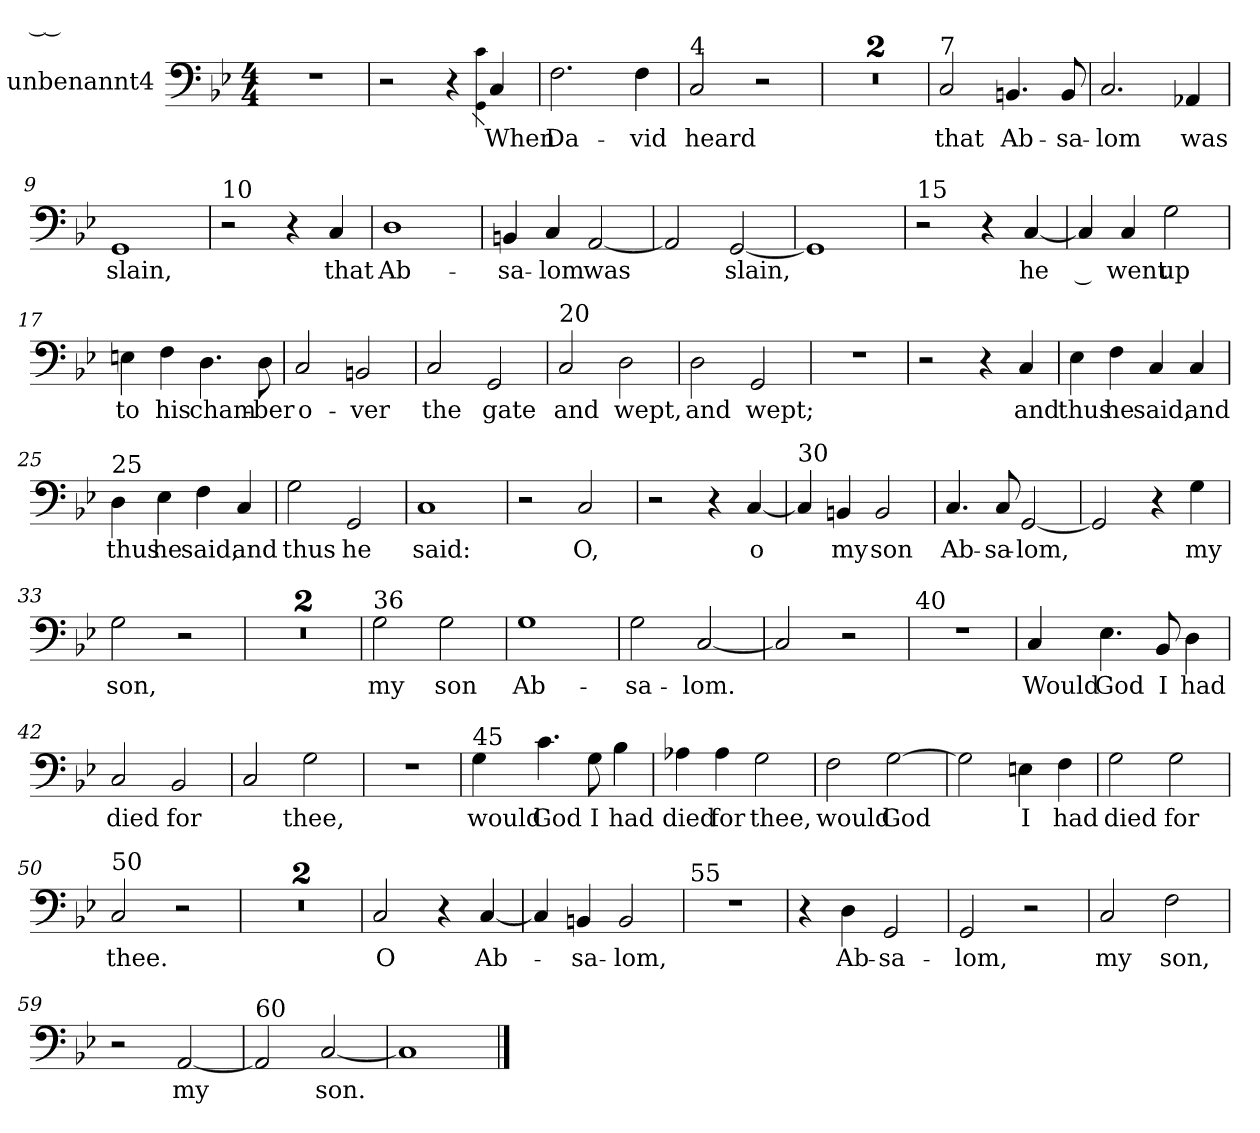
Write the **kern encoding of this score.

**kern	**text
*part1	*part1
*staff1	*staff1
*I"unbenannt4	*
*clefF4	*
*k[b-e-]	*
*M4/4	*
=1	=1
1r	.
=2	=2
2r	.
4r	.
4qGG 4qc	.
!	!LO:LY:b
4C/	When
=3	=3
!	!LO:LY:b
2.F\	Da-
!	!LO:LY:b
4F\	vid
=4	=4
!LO:TX:a:t=4	!
!	!LO:LY:b
2C/	heard
2r	.
=5	=5
1r	.
=6	=6
1r	.
=7	=7
!LO:TX:a:t=7	!
!	!LO:LY:b
2C/	that
!	!LO:LY:b
4.BBn/	Ab-
!	!LO:LY:b
8BB/	sa-
=8	=8
!	!LO:LY:b
2.C/	lom
!	!LO:LY:b
4AA-X/	was
!!LO:LB:g=z
=9	=9
!	!LO:LY:b
1GG	slain,
=10	=10
!LO:TX:a:t=10	!
2r	.
4r	.
!	!LO:LY:b
4C/	that
=11	=11
!	!LO:LY:b
1D	Ab-
=12	=12
!	!LO:LY:b
4BBn/	sa-
!	!LO:LY:b
4C/	lom
!	!LO:LY:b
[2AA/	was
=13	=13
2AA/]	.
!	!LO:LY:b
[2GG/	slain,
=14	=14
1GG]	.
=15	=15
!LO:TX:a:t=15	!
2r	.
4r	.
!	!LO:LY:b
[4C/	he
!!LO:LB:g=z
=16	=16
!	!LO:LY:b
4C/]	__
!	!LO:LY:b
4C/	went
!	!LO:LY:b
2G\	up
=17	=17
!	!LO:LY:b
4En\	to
!	!LO:LY:b
4F\	his
!	!LO:LY:b
4.D\	cham-
!	!LO:LY:b
8D\	ber
=18	=18
!	!LO:LY:b
2C/	o-
!	!LO:LY:b
2BBn/	ver
=19	=19
!	!LO:LY:b
2C/	the
!	!LO:LY:b
2GG/	gate
=20	=20
!LO:TX:a:t=20	!
!	!LO:LY:b
2C/	and
!	!LO:LY:b
2D\	wept,
=21	=21
!	!LO:LY:b
2D\	and
!	!LO:LY:b
2GG/	wept;
!!LO:LB:g=z
=22	=22
1r	.
=23	=23
2r	.
4r	.
!	!LO:LY:b
4C/	and
=24	=24
!	!LO:LY:b
4E-\	thus
!	!LO:LY:b
4F\	he
!	!LO:LY:b
4C/	said,
!	!LO:LY:b
4C/	and
=25	=25
!LO:TX:a:t=25	!
!	!LO:LY:b
4D\	thus
!	!LO:LY:b
4E-\	he
!	!LO:LY:b
4F\	said,
!	!LO:LY:b
4C/	and
=26	=26
!	!LO:LY:b
2G\	thus
!	!LO:LY:b
2GG/	he
=27	=27
!	!LO:LY:b
1C>	said:
!!LO:LB:g=z
=28	=28
2r	.
!	!LO:LY:b
2C/	O,
=29	=29
2r	.
4r	.
!	!LO:LY:b
[4C/	o
=30	=30
!LO:TX:a:t=30	!
4C/]	.
!	!LO:LY:b
4BBn/	my
!	!LO:LY:b
2BB/	son
=31	=31
!	!LO:LY:b
4.C/	Ab-
!	!LO:LY:b
8C/	sa-
!	!LO:LY:b
[2GG/	lom,
=32	=32
2GG/]	.
4r	.
!	!LO:LY:b
4G\	my
=33	=33
!	!LO:LY:b
2G\	son,
2r	.
!!LO:LB:g=z
=34	=34
1r	.
=35	=35
1r	.
=36	=36
!LO:TX:a:t=36	!
!	!LO:LY:b
2G\	my
!	!LO:LY:b
2G\	son
=37	=37
!	!LO:LY:b
1G	Ab-
=38	=38
!	!LO:LY:b
2G\	sa-
!	!LO:LY:b
[2C/	lom.
=39	=39
2C/]	.
2r	.
=40	=40
!LO:TX:a:t=40	!
1r	.
=41	=41
!	!LO:LY:b
4C/	Would
!	!LO:LY:b
4.E-\	God
!	!LO:LY:b
8BB-/	I
!	!LO:LY:b
4D\	had
!!LO:LB:g=z
=42	=42
!	!LO:LY:b
2C/	died
!	!LO:LY:b
2BB-/	for
=43	=43
2C/	.
!	!LO:LY:b
2G\	thee,
=44	=44
1r	.
=45	=45
!LO:TX:a:t=45	!
!	!LO:LY:b
4G\	would
!	!LO:LY:b
4.c\	God
!	!LO:LY:b
8G\	I
!	!LO:LY:b
4B-\	had
=46	=46
!	!LO:LY:b
4A-X\	died
!	!LO:LY:b
4A-\	for
!	!LO:LY:b
2G\	thee,
=47	=47
!	!LO:LY:b
2F\	would
!	!LO:LY:b
[2G\	God
!!LO:LB:g=z
=48	=48
!	!LO:LY:b
2G\]	___
!	!LO:LY:b
4En\	I
!	!LO:LY:b
4F\	had
=49	=49
!	!LO:LY:b
2G\	died
!	!LO:LY:b
2G\	for
=50	=50
!LO:TX:a:t=50	!
!	!LO:LY:b
2C/	thee.
2r	.
=51	=51
1r	.
=52	=52
1r	.
=53	=53
!	!LO:LY:b
2C/	O
4r	.
!	!LO:LY:b
[4C/	Ab-
=54	=54
4C/]	.
!	!LO:LY:b
4BBn/	sa-
!	!LO:LY:b
2BB/	lom,
!!LO:LB:g=z
=55	=55
!LO:TX:a:t=55	!
1r	.
=56	=56
4r	.
!	!LO:LY:b
4D\	Ab-
!	!LO:LY:b
2GG/	sa-
=57	=57
!	!LO:LY:b
2GG/	lom,
2r	.
=58	=58
!	!LO:LY:b
2C/	my
!	!LO:LY:b
2F\	son,
=59	=59
2r	.
!	!LO:LY:b
[2AA/	my
=60	=60
!LO:TX:a:t=60	!
2AA/]	.
!	!LO:LY:b
[2C/	son.
=61	=61
1C>]	.
==	==
*-	*-
